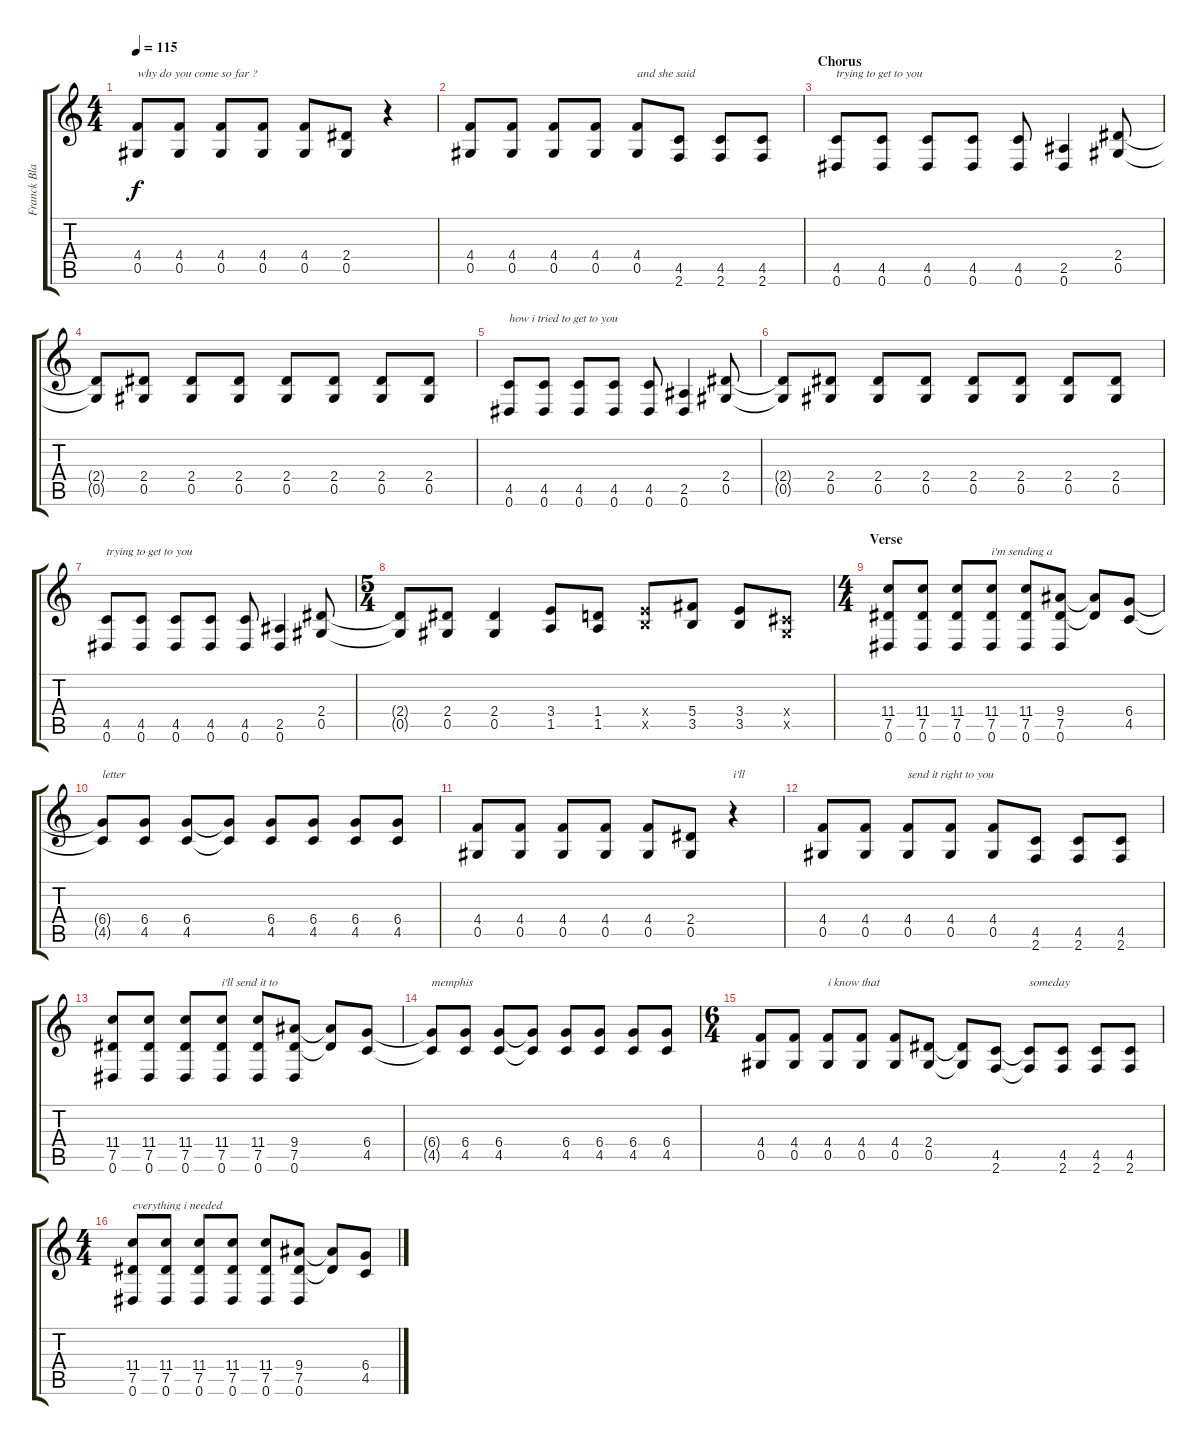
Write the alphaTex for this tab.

\track ("Franck Black" "Franck Bla") {instrument overdrivenguitar}
\staff {score tabs}
\tuning (Eb4 Bb3 Gb3 Db3 Ab2 Eb2) {hide}
\ts (4 4)
\tempo 115
\clef g2
\ks c
(4.4 0.5).8{txt "why do you come so far ?" dy f} (4.4 0.5).8 (4.4 0.5).8 (4.4 0.5).8 (4.4 0.5).8 (2.4 0.5).8 r.4 |
(4.4 0.5).8 (4.4 0.5).8 (4.4 0.5).8 (4.4 0.5).8 (4.4 0.5).8{txt "and she said"} (4.5 2.6).8 (4.5 2.6).8 (4.5 2.6).8 |
\section ("" "Chorus")
(4.5 0.6).8{txt "trying to get to you"} (4.5 0.6).8 (4.5 0.6).8 (4.5 0.6).8 (4.5 0.6).8 (2.5 0.6).4 (2.4 0.5).8 |
(2.4{t} 0.5{t}).8 (2.4 0.5).8 (2.4 0.5).8 (2.4 0.5).8 (2.4 0.5).8 (2.4 0.5).8 (2.4 0.5).8 (2.4 0.5).8 |
(4.5 0.6).8{txt "how i tried to get to you"} (4.5 0.6).8 (4.5 0.6).8 (4.5 0.6).8 (4.5 0.6).8 (2.5 0.6).4 (2.4 0.5).8 |
(2.4{t} 0.5{t}).8 (2.4 0.5).8 (2.4 0.5).8 (2.4 0.5).8 (2.4 0.5).8 (2.4 0.5).8 (2.4 0.5).8 (2.4 0.5).8 |
(4.5 0.6).8{txt "trying to get to you"} (4.5 0.6).8 (4.5 0.6).8 (4.5 0.6).8 (4.5 0.6).8 (2.5 0.6).4 (2.4 0.5).8 |
\ts (5 4)
(2.4{t} 0.5{t}).8 (2.4 0.5).8 (2.4 0.5).4 (3.4 1.5).8 (1.4 1.5).8 (3.4{x} 3.5{x}).8 (5.4 3.5).8 (3.4 3.5).8 (0.4{x} 0.5{x}).8 |
\ts (4 4)
\section ("" "Verse")
(11.4 7.5 0.6).8 (11.4 7.5 0.6).8 (11.4 7.5 0.6).8 (11.4 7.5 0.6).8{txt "i'm sending a "} (11.4 7.5 0.6).8 (9.4 7.5 0.6).8 (9.4{t} 7.5{t}).8 (6.4 4.5).8 |
(6.4{t} 4.5{t}).8{txt "letter"} (6.4 4.5).8 (6.4 4.5).8 (6.4{t} 4.5{t}).8 (6.4 4.5).8 (6.4 4.5).8 (6.4 4.5).8 (6.4 4.5).8 |
(4.4 0.5).8 (4.4 0.5).8 (4.4 0.5).8 (4.4 0.5).8 (4.4 0.5).8 (2.4 0.5).8 r.4{txt "i'll"} |
(4.4 0.5).8 (4.4 0.5).8 (4.4 0.5).8{txt "send it right to you"} (4.4 0.5).8 (4.4 0.5).8 (4.5 2.6).8 (4.5 2.6).8 (4.5 2.6).8 |
(11.4 7.5 0.6).8 (11.4 7.5 0.6).8 (11.4 7.5 0.6).8 (11.4 7.5 0.6).8{txt "i'll send it to"} (11.4 7.5 0.6).8 (9.4 7.5 0.6).8 (9.4{t} 7.5{t}).8 (6.4 4.5).8 |
(6.4{t} 4.5{t}).8{txt "memphis"} (6.4 4.5).8 (6.4 4.5).8 (6.4{t} 4.5{t}).8 (6.4 4.5).8 (6.4 4.5).8 (6.4 4.5).8 (6.4 4.5).8 |
\ts (6 4)
(4.4 0.5).8 (4.4 0.5).8 (4.4 0.5).8{txt "i know that"} (4.4 0.5).8 (4.4 0.5).8 (2.4 0.5).8 (2.4{t} 0.5{t}).8 (4.5 2.6).8 (4.5{t} 2.6{t}).8{txt "someday"} (4.5 2.6).8 (4.5 2.6).8 (4.5 2.6).8 |
\ts (4 4)
(11.4 7.5 0.6).8{txt "everything i needed"} (11.4 7.5 0.6).8 (11.4 7.5 0.6).8 (11.4 7.5 0.6).8 (11.4 7.5 0.6).8 (9.4 7.5 0.6).8 (9.4{t} 7.5{t}).8 (6.4 4.5).8
